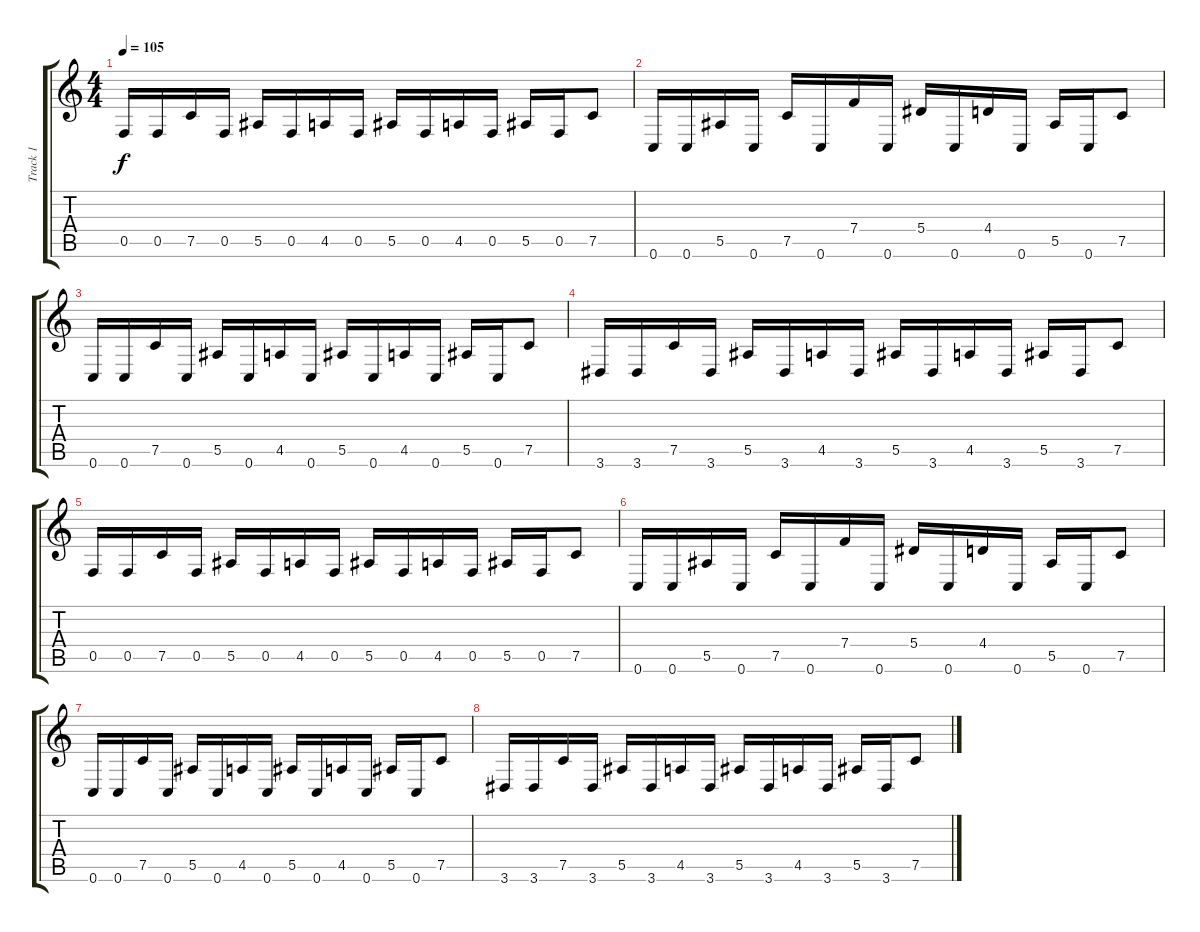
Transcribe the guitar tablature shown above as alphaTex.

\track ("Track 1" "Track 1") {instrument distortionguitar}
\staff {score tabs}
\tuning (C4 G3 Eb3 Bb2 F2 C2) {hide}
\ts (4 4)
\tempo 105
\clef g2
\ks c
0.5.16{dy f} 0.5.16 7.5.16 0.5.16 5.5.16 0.5.16 4.5.16 0.5.16 5.5.16 0.5.16 4.5.16 0.5.16 5.5.16 0.5.16 7.5.8 |
0.6.16 0.6.16 5.5.16 0.6.16 7.5.16 0.6.16 7.4.16 0.6.16 5.4.16 0.6.16 4.4.16 0.6.16 5.5.16 0.6.16 7.5.8 |
0.6.16 0.6.16 7.5.16 0.6.16 5.5.16 0.6.16 4.5.16 0.6.16 5.5.16 0.6.16 4.5.16 0.6.16 5.5.16 0.6.16 7.5.8 |
3.6.16 3.6.16 7.5.16 3.6.16 5.5.16 3.6.16 4.5.16 3.6.16 5.5.16 3.6.16 4.5.16 3.6.16 5.5.16 3.6.16 7.5.8 |
0.5.16 0.5.16 7.5.16 0.5.16 5.5.16 0.5.16 4.5.16 0.5.16 5.5.16 0.5.16 4.5.16 0.5.16 5.5.16 0.5.16 7.5.8 |
0.6.16 0.6.16 5.5.16 0.6.16 7.5.16 0.6.16 7.4.16 0.6.16 5.4.16 0.6.16 4.4.16 0.6.16 5.5.16 0.6.16 7.5.8 |
0.6.16 0.6.16 7.5.16 0.6.16 5.5.16 0.6.16 4.5.16 0.6.16 5.5.16 0.6.16 4.5.16 0.6.16 5.5.16 0.6.16 7.5.8 |
3.6.16 3.6.16 7.5.16 3.6.16 5.5.16 3.6.16 4.5.16 3.6.16 5.5.16 3.6.16 4.5.16 3.6.16 5.5.16 3.6.16 7.5.8
